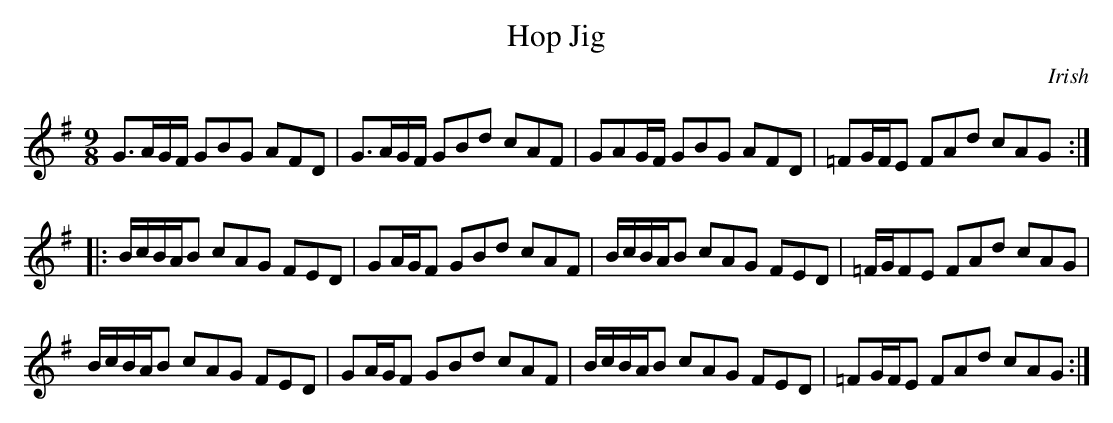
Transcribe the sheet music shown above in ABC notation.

X:1
T:Hop Jig
O:Irish
L:1/8
M:9/8
K:G
G>AG/F/ GBG AFD|G>AG/F/ GBd cAF|GAG/F/ GBG AFD|=FG/F/E FAd cAG:|
|:B/c/B/A/B cAG FED|GA/G/F GBd cAF|B/c/B/A/B cAG FED|=F/G/FE FAd cAG|
B/c/B/A/B cAG FED|GA/G/F GBd cAF|B/c/B/A/B cAG FED|=FG/F/E FAd cAG:|
